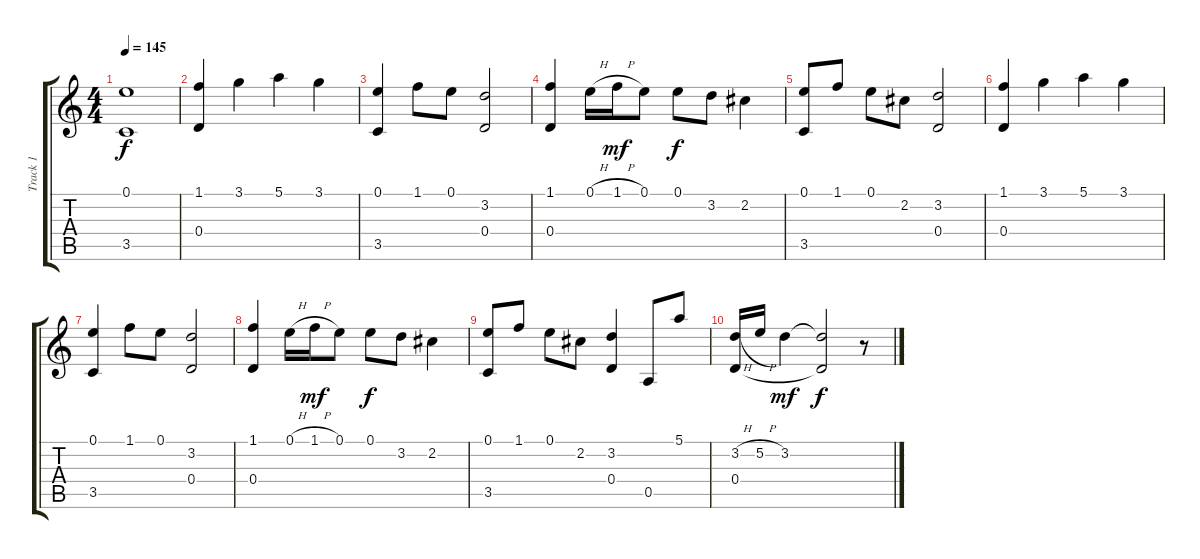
\track ("Track 1" "Track 1") {instrument acousticguitarnylon}
\staff {score tabs}
\tuning (E4 B3 G3 D3 A2 E2) {hide}
\ts (4 4)
\tempo 145
\clef g2
\ks c
(0.1{t} 3.5{t}).1{dy f} |
(1.1 0.4).4 3.1.4 5.1.4 3.1.4 |
(0.1 3.5).4 1.1.8 0.1.8 (3.2 0.4).2 |
(1.1 0.4).4 0.1{h}.16 1.1{h}.16{dy mf} 0.1.8 0.1.8{dy f} 3.2.8 2.2.4 |
(0.1 3.5).8 1.1.8 0.1.8 2.2.8 (3.2 0.4).2 |
(1.1 0.4).4 3.1.4 5.1.4 3.1.4 |
(0.1 3.5).4 1.1.8 0.1.8 (3.2 0.4).2 |
(1.1 0.4).4 0.1{h}.16 1.1{h}.16{dy mf} 0.1.8 0.1.8{dy f} 3.2.8 2.2.4 |
(0.1 3.5).8 1.1.8 0.1.8 2.2.8 (3.2 0.4).4 0.5.8 5.1.8 |
(3.2{h} 0.4).16 5.2{h}.16 3.2.4{dy mf} (3.2{t} 0.4{t}).2{dy f} r.8
